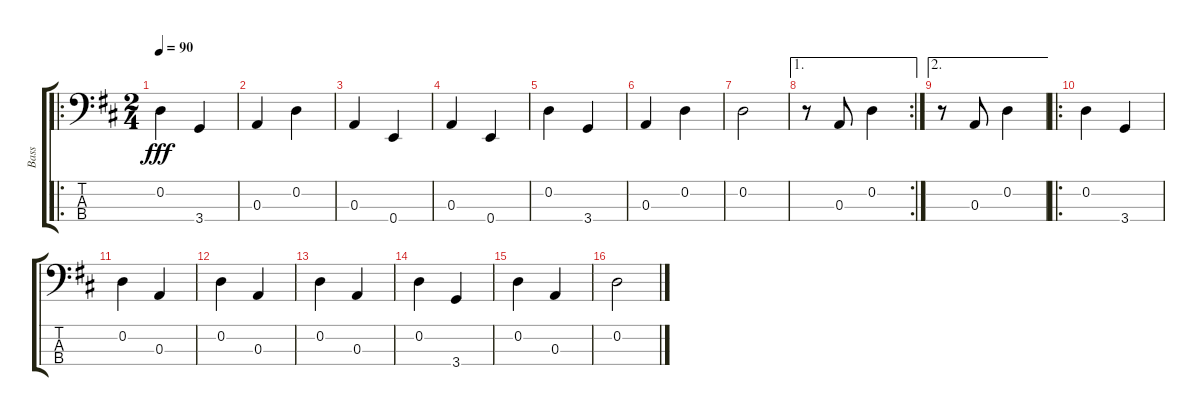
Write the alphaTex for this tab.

\track ("Bass" "Bass") {instrument acousticbass}
\staff {score tabs}
\tuning (G2 D2 A1 E1) {hide}
\ro
\ts (2 4)
\tempo 90
\clef f4
\ks d
0.2.4{dy fff instrument acousticbass} 3.4.4 |
0.3.4 0.2.4 |
0.3.4 0.4.4 |
0.3.4 0.4.4 |
0.2.4 3.4.4 |
0.3.4 0.2.4 |
0.2.2 |
\ae 1
\rc 2
r.8 0.3.8 0.2.4 |
\ae 2
r.8 0.3.8 0.2.4 |
\ro
0.2.4 3.4.4 |
0.2.4 0.3.4 |
0.2.4 0.3.4 |
0.2.4 0.3.4 |
0.2.4 3.4.4 |
0.2.4 0.3.4 |
0.2.2
